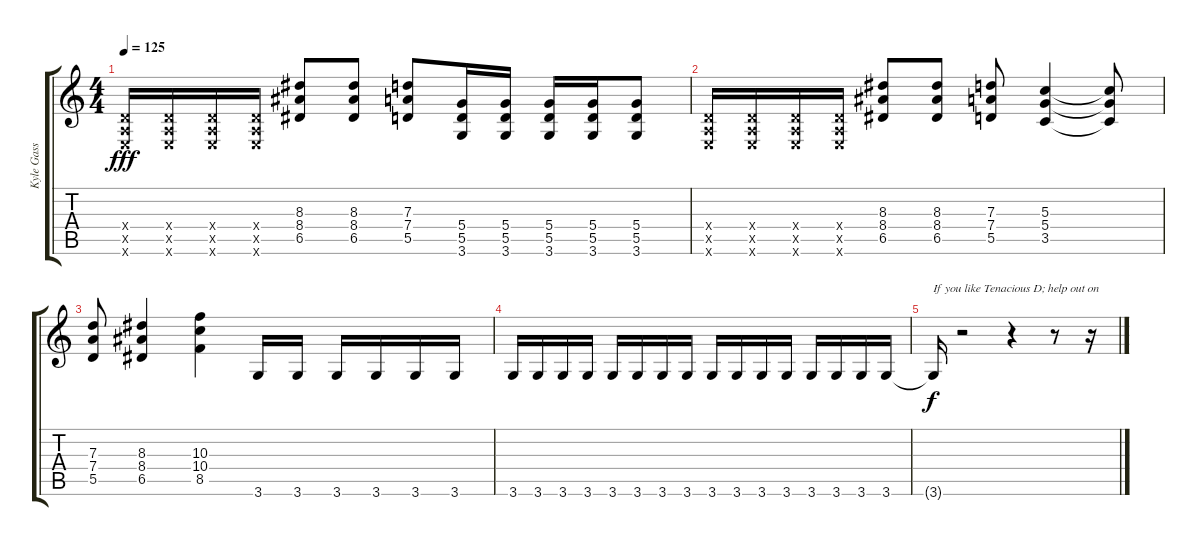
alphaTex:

\track ("Kyle Gass" "Kyle Gass") {instrument acousticguitarsteel}
\staff {score tabs}
\tuning (E4 B3 G3 D3 A2 E2) {hide}
\ts (4 4)
\tempo 125
\clef g2
\ks c
(0.4{x} 0.5{x} 0.6{x}).16{dy fff} (0.4{x} 0.5{x} 0.6{x}).16 (0.4{x} 0.5{x} 0.6{x}).16 (0.4{x} 0.5{x} 0.6{x}).16 (8.3 8.4 6.5).8 (8.3 8.4 6.5).8 (7.3 7.4 5.5).8 (5.4 5.5 3.6).16 (5.4 5.5 3.6).16 (5.4 5.5 3.6).16 (5.4 5.5 3.6).16 (5.4 5.5 3.6).8 |
(0.4{x} 0.5{x} 0.6{x}).16 (0.4{x} 0.5{x} 0.6{x}).16 (0.4{x} 0.5{x} 0.6{x}).16 (0.4{x} 0.5{x} 0.6{x}).16 (8.3 8.4 6.5).8 (8.3 8.4 6.5).8 (7.3 7.4 5.5).8 (5.3 5.4 3.5).4 (5.3{t} 5.4{t} 3.5{t}).8 |
(7.3 7.4 5.5).8 (8.3 8.4 6.5).4 (10.3 10.4 8.5).4 3.6.16 3.6.16 3.6.16 3.6.16 3.6.16 3.6.16 |
3.6.16 3.6.16 3.6.16 3.6.16 3.6.16 3.6.16 3.6.16 3.6.16 3.6.16 3.6.16 3.6.16 3.6.16 3.6.16 3.6.16 3.6.16 3.6.16 |
3.6{t}.16{txt "If you like Tenacious D; help out on" dy f} r.2 r.4 r.8 r.16
